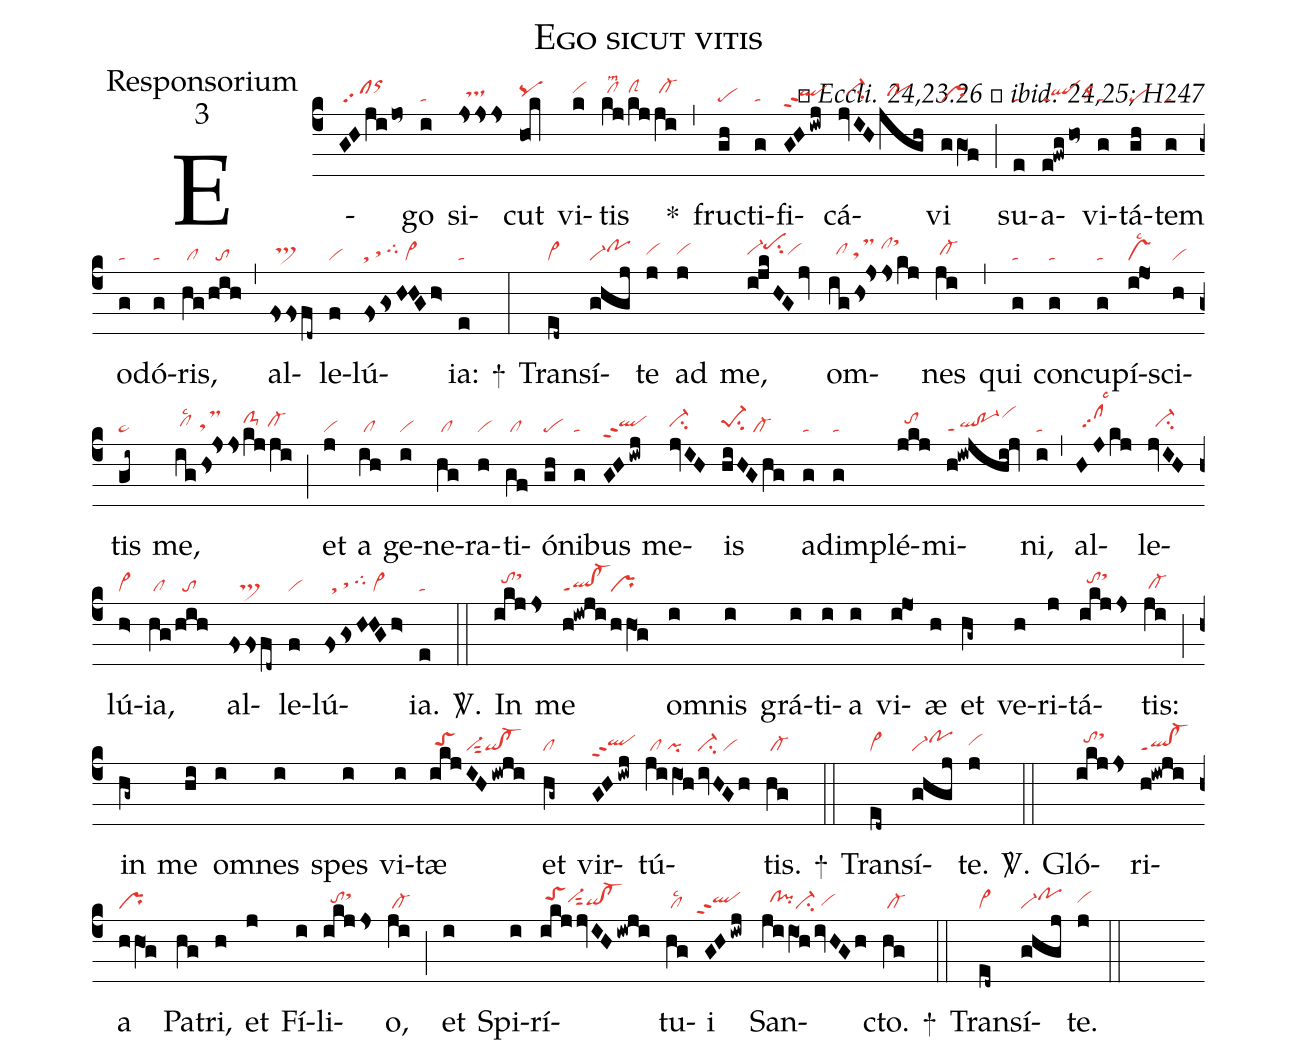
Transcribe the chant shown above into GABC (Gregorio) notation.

name:Ego sicut vitis;
office-part:Responsorium;
mode:3;
commentary:ꝶ Eccli. 24,23.26 ꝟ ibid. 24,25; H247;
nabc-lines:1;
%%
(c4)
E(GHjijo~|/sforhk)go(i|ta) si(jsss|//tshh)cut(ho0k|pqhh) vi(k|vihi)tis(kj|/clhilsm2|/kj|clShi|/ji|/cl-hi) *(,)
fru(gh|pe)cti(g|ta)fi(GHiwj|qlhhppt2)cá(jvIH|//ci-hh|jgh|//pohh)vi(ggO1f|pr) (;)
su(e|ta)a(e!fwgho~|qlppt1orhi)vi(g|ta)tá(gh|pe)tem(g|ta) o(g|ta)dó(g|ta)ris,(hg|/cl|/hih|//to) (,)
al(fssfd~|//ts>hh)le(f|vi)lú(fsgsH!HGh>|st/sthh/tghi/vi>)ia:(e|ta) +(:)

Tran(ed~|cl~)sí(ghgj|vi-pohi)te(j|vihh) ad(j|vihh) me,(i!jkHGjv|vi-hhpehjsu2vihh)
om(ighs!jsskj|//clhh/tsMhg/clhjsthl)nes(ji|/cl-hh) (,)
qui(g|ta) con(g|ta)cu(g|ta)pí(ijO1|vslsc2)sci(h|vi)tis(gi~|pe~) me,(ighs!jss|/clhhlsc2//tsMhg|kj/ji|clS-hi/cl-hh) (;)
et(j|vi) a(ih|/cl) ge(i|vi)ne(hg|/cl)ra(h|vi)ti(gf|/cl)ó(gh|pe)ni(g|ta)bus(GHiwj|qlhhppt2)
me(jvIH|ci-hh)is(hiHGhg|pe-1hhsu2/cl-) a(g|ta)dim(g|ta)plé(jkj|//tohi)mi(h!iwjhi!jv|ql!po-1ppt1vihk)ni,(i|ta) (,)
al(HJkj|//sfhhlsc3)le(jvIH|//ci-hh)lú(h>|vi>)ia,(hg|/cl|/hih|//to)
al(fsfsfd~|///ts>)le(f|vi)lú(fsgsH!HGh>|//st/sthh/tghi/vi>)ia.(e|ta) <sp>V/</sp>.(::)

In(ikjjs|//tohisthk) me(h!iwji|ql!cl-ppt1|/hhO1g|pr) om(i)nis(i) grá(i)ti(i)a(i)
vi(i!jo1)æ(h) et(hg~) ve(h)ri(j)tá(ikjjs|//tohisthk)tis:(ji|/cl-hg) (;)
in(hg~) me(hi) om(i)nes(i) spes(i) vi(i)tæ(ikj|/toShh|IHiwji|vi-sut2qi!cl-)
et(hg~|cl) vir(GHiwj|qlhhppt2)tú(ji/iO1h|/cl/pi|/ivHGh|ci-/vi)tis.(hg|/cl-) +(::)

Tran(ed~|cl~)sí(ghgj|vi-pohi)te.(j|vihh) <sp>V/</sp>.(::)

Gló(ikjjs|//tohisthk)ri(h!iwji|ql!cl-ppt1)a(hhO1g|pr) Pa(hg)tri,(h) et(j) Fí(i)li(ikjjs|//tohhsthj)o,(ji|/cl-) (;)
et(i) Spi(i)rí(ikjjvIHiwji|/toShivi-hhsut2qihg!cl-hg)tu(hg|/cllsc2)i(GHiwj|``qlhhppt2)
San(jiiO1hivHGh|//clhh!pihhci-/vihg)cto.(hg|/cl-) +(::)

Tran(ed~|cl~)sí(ghgj|vi-pohi)te.(j|vihh) (::)
